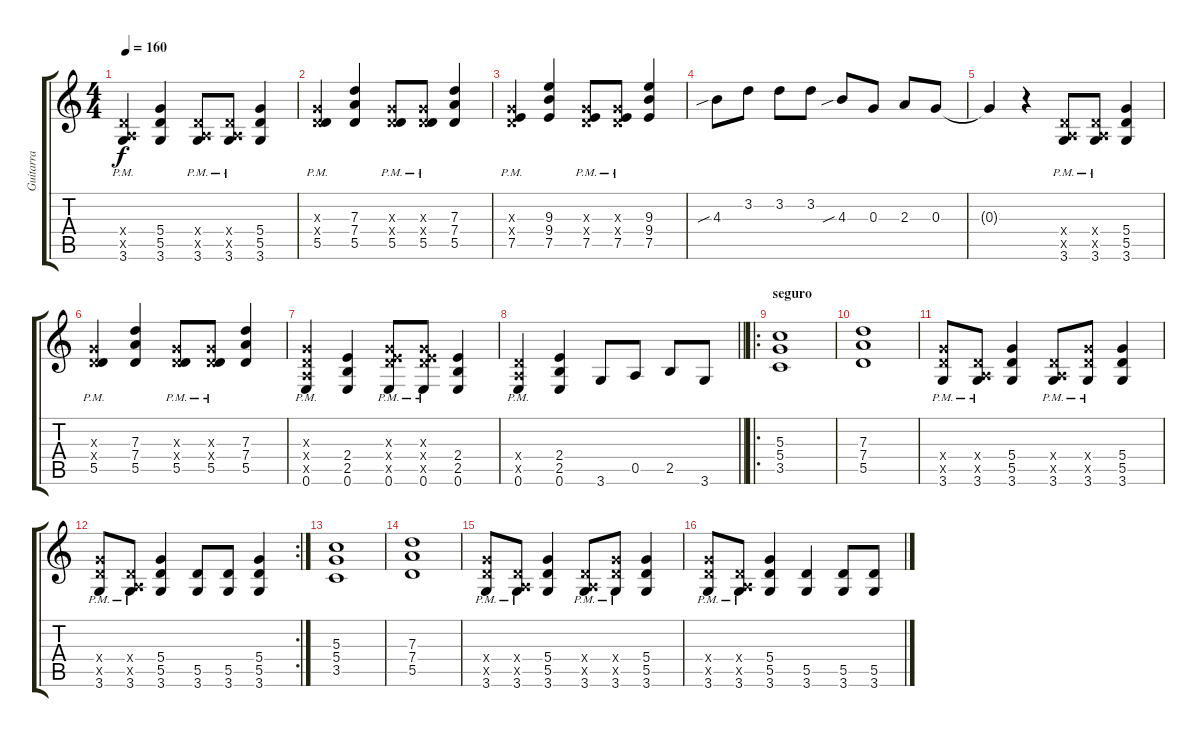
\track ("Guitarra" "Guitarra") {instrument distortionguitar}
\staff {score tabs}
\tuning (E4 B3 G3 D3 A2 E2) {hide}
\ts (4 4)
\tempo 160
\clef g2
\ks c
(0.4{x} 0.5{x} 3.6{pm}).4{dy f} (5.4 5.5 3.6).4 (0.4{x} 0.5{x} 3.6{pm}).8 (0.4{x} 0.5{x} 3.6{pm}).8 (5.4 5.5 3.6).4 |
(0.3{x} 0.4{x} 5.5{pm}).4 (7.3 7.4 5.5).4 (0.3{x} 0.4{x} 5.5{pm}).8 (0.3{x} 0.4{x} 5.5{pm}).8 (7.3 7.4 5.5).4 |
(0.3{x} 0.4{x} 7.5{pm}).4 (9.3 9.4 7.5).4 (0.3{x} 0.4{x} 7.5{pm}).8 (0.3{x} 0.4{x} 7.5{pm}).8 (9.3 9.4 7.5).4 |
4.3{sib}.8 3.2.8 3.2.8 3.2.8 4.3{sib}.8 0.3.8 2.3.8 0.3.8 |
0.3{t}.4 r.4 (0.4{x} 0.5{x} 3.6{pm}).8 (0.4{x} 0.5{x} 3.6{pm}).8 (5.4 5.5 3.6).4 |
(0.3{x} 0.4{x} 5.5{pm}).4 (7.3 7.4 5.5).4 (0.3{x} 0.4{x} 5.5{pm}).8 (0.3{x} 0.4{x} 5.5{pm}).8 (7.3 7.4 5.5).4 |
(0.3{x} 0.4{x} 0.5{x} 0.6{pm}).4 (2.4 2.5 0.6).4 (0.3{x} 0.4{x} 7.5{pm x} 0.6{pm}).8 (0.3{x} 0.4{x} 7.5{pm x} 0.6{pm}).8 (2.4 2.5 0.6).4 |
\barLineRight lightlight
(0.4{x} 0.5{x} 0.6{pm}).4 (2.4 2.5 0.6).4 3.6.8 0.5.8 2.5.8 3.6.8 |
\ro
\section ("" "seguro")
(5.3 5.4 3.5).1 |
(7.3 7.4 5.5).1 |
(5.4{x} 5.5{x} 3.6{pm}).8 (0.4{x} 0.5{x} 3.6{pm}).8 (5.4 5.5 3.6).4 (0.4{x} 0.5{x} 3.6{pm}).8 (5.4{x} 5.5{x} 3.6{pm}).8 (5.4 5.5 3.6).4 |
\rc 2
(5.4{x} 5.5{x} 3.6{pm}).8 (0.4{x} 0.5{x} 3.6{pm}).8 (5.4 5.5 3.6).4 (5.5 3.6).8 (5.5 3.6).8 (5.4 5.5 3.6).4 |
(5.3 5.4 3.5).1 |
(7.3 7.4 5.5).1 |
(5.4{x} 5.5{x} 3.6{pm}).8 (0.4{x} 0.5{x} 3.6{pm}).8 (5.4 5.5 3.6).4 (0.4{x} 0.5{x} 3.6{pm}).8 (5.4{x} 5.5{x} 3.6{pm}).8 (5.4 5.5 3.6).4 |
(5.4{x} 5.5{x} 3.6{pm}).8 (0.4{x} 0.5{x} 3.6{pm}).8 (5.4 5.5 3.6).4 (5.5 3.6).4 (5.5 3.6).8 (5.5 3.6).8
